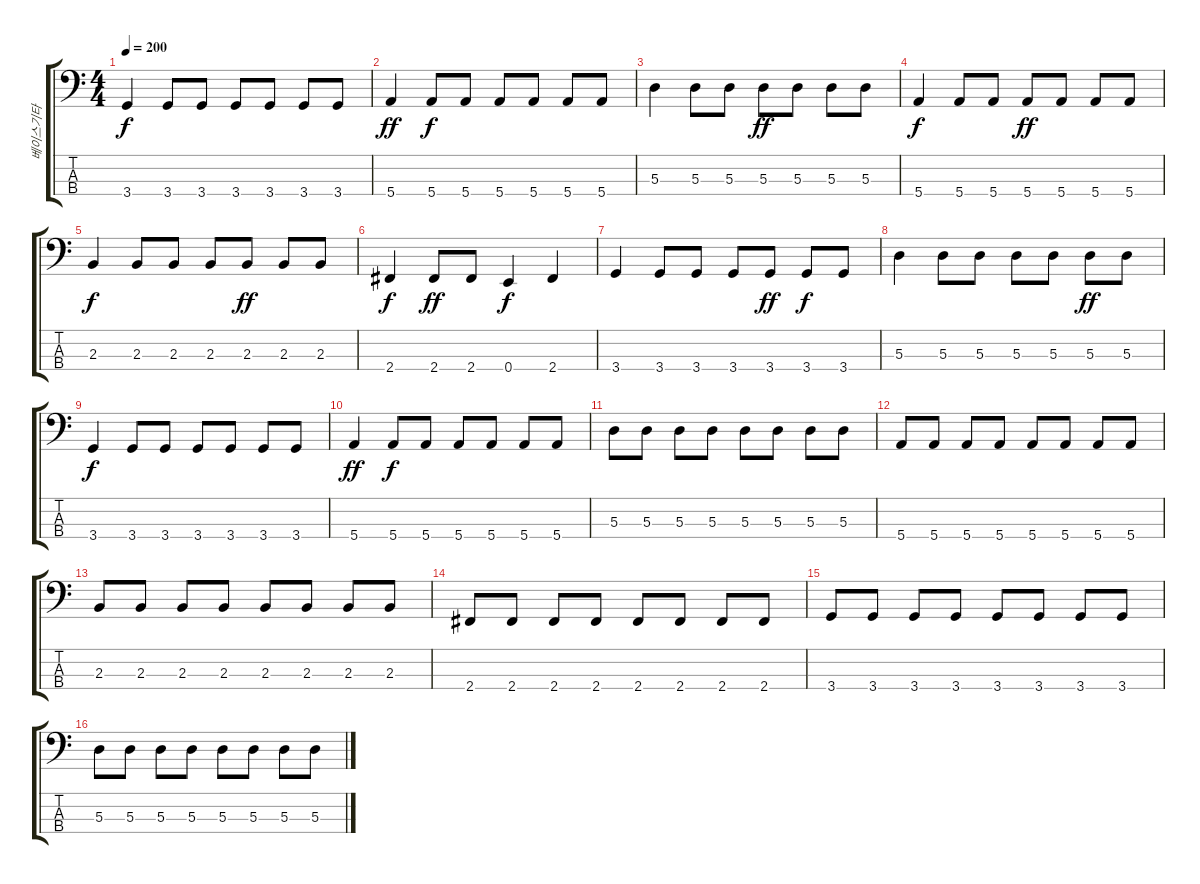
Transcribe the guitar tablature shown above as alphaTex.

\track ("베이스기타" "베이스기타") {instrument electricbassfinger}
\staff {score tabs}
\tuning (G2 D2 A1 E1) {hide}
\ts (4 4)
\tempo 200
\clef f4
\ks c
3.4.4{dy f} 3.4.8 3.4.8 3.4.8 3.4.8 3.4.8 3.4.8 |
5.4.4{dy ff} 5.4.8{dy f} 5.4.8 5.4.8 5.4.8 5.4.8 5.4.8 |
5.3.4 5.3.8 5.3.8 5.3.8{dy ff} 5.3.8 5.3.8 5.3.8 |
5.4.4{dy f} 5.4.8 5.4.8 5.4.8{dy ff} 5.4.8 5.4.8 5.4.8 |
2.3.4{dy f} 2.3.8 2.3.8 2.3.8 2.3.8{dy ff} 2.3.8 2.3.8 |
2.4.4{dy f} 2.4.8{dy ff} 2.4.8 0.4.4{dy f} 2.4.4 |
3.4.4 3.4.8 3.4.8 3.4.8 3.4.8{dy ff} 3.4.8{dy f} 3.4.8 |
5.3.4 5.3.8 5.3.8 5.3.8 5.3.8 5.3.8{dy ff} 5.3.8 |
3.4.4{dy f} 3.4.8 3.4.8 3.4.8 3.4.8 3.4.8 3.4.8 |
5.4.4{dy ff} 5.4.8{dy f} 5.4.8 5.4.8 5.4.8 5.4.8 5.4.8 |
5.3.8 5.3.8 5.3.8 5.3.8 5.3.8 5.3.8 5.3.8 5.3.8 |
5.4.8 5.4.8 5.4.8 5.4.8 5.4.8 5.4.8 5.4.8 5.4.8 |
2.3.8 2.3.8 2.3.8 2.3.8 2.3.8 2.3.8 2.3.8 2.3.8 |
2.4.8 2.4.8 2.4.8 2.4.8 2.4.8 2.4.8 2.4.8 2.4.8 |
3.4.8 3.4.8 3.4.8 3.4.8 3.4.8 3.4.8 3.4.8 3.4.8 |
5.3.8 5.3.8 5.3.8 5.3.8 5.3.8 5.3.8 5.3.8 5.3.8
